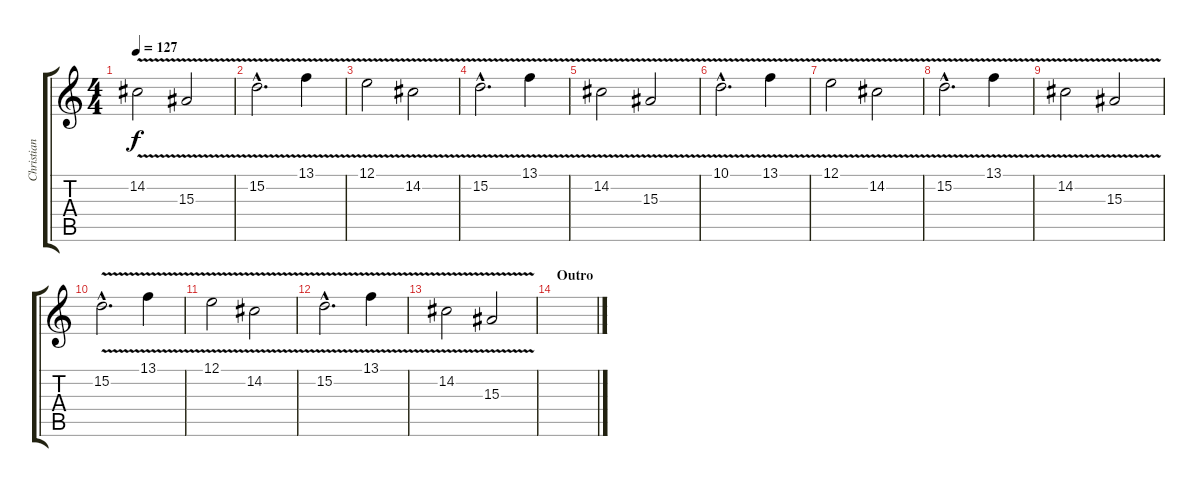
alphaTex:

\track ("Christian \"Flake\" Lorenz - Keyboard 2" "Christian ") {instrument choiraahs}
\staff {score tabs}
\tuning (E4 B3 G3 D3 A2 E2) {hide}
\ts (4 4)
\tempo 127
\clef g2
\ks c
14.2{v}.2{dy f} 15.3{v}.2 |
15.2{v hac}.2{d} 13.1{v}.4 |
12.1{v}.2 14.2{v}.2 |
15.2{v hac}.2{d} 13.1{v}.4 |
14.2{v}.2 15.3{v}.2 |
10.1{v hac}.2{d volume 14} 13.1{v}.4 |
12.1{v}.2 14.2{v}.2 |
15.2{v hac}.2{d} 13.1{v}.4 |
14.2{v}.2 15.3{v}.2 |
15.2{v hac}.2{d} 13.1{v}.4 |
12.1{v}.2 14.2{v}.2 |
15.2{v hac}.2{d} 13.1{v}.4 |
14.2{v}.2 15.3{v}.2 |
\section ("" "Outro")
